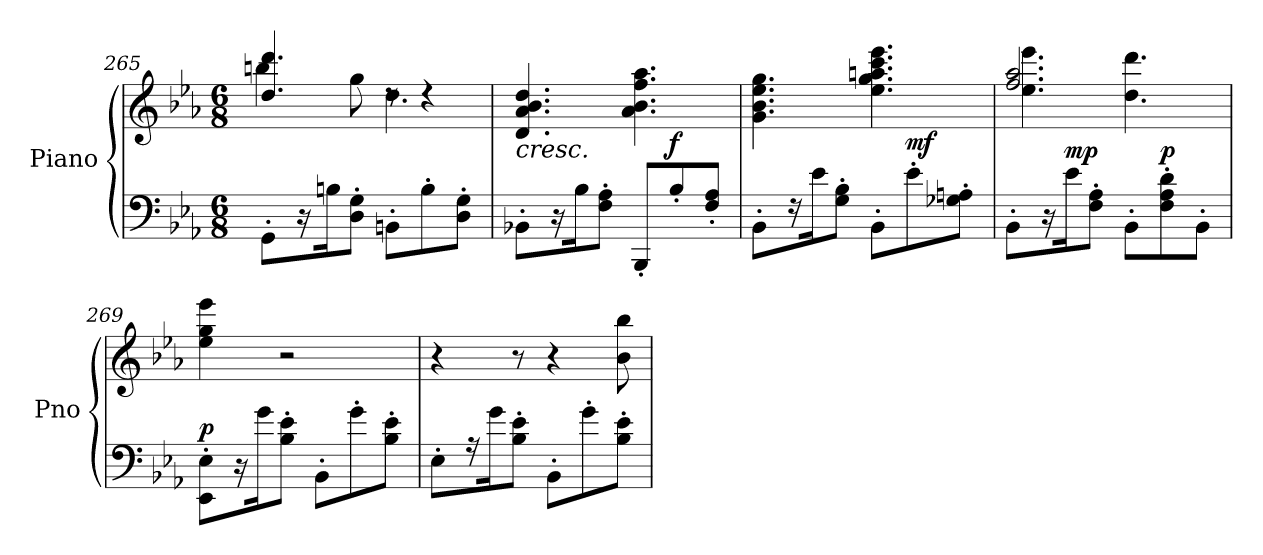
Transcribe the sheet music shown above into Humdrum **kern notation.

**kern	**kern	**dynam
*part1	*part1	*part1
*staff2	*staff1	*staff1/2
*I"Piano	*	*
*I'Pno	*	*
*clefF4	*clefG2	*
*k[b-e-a-]	*k[b-e-a-]	*
*M6/8	*M6/8	*
=265	=265	=265
*	*^	*
8GG'\L	4.dd/ 4.ddd/	4bbn\	.
16r	.	.	.
16Bn\K	.	.	.
8D\' 8G\'J	.	8gg\	.
8BBn'\L	8rdd	4.dd\	.
8B'\	4rdd	.	.
8D\' 8G\'J	.	.	.
*	*v	*v	*
=266	=266	=266
!	!	!LO:HP:b
8BB-X'\L	4.d/ 4.a-/ 4.b-/ 4.dd/	<
16r	.	.
16B-\K	.	.
8F\' 8A-\'J	.	.
8BBB-'/L	4.a-\ 4.b-\ 4.ff\ 4.aa-\	.
!	!	!LO:DY:a=2
8B-'/	.	f
8F/' 8A-/'J	.	.
=267	=267	=267
8BB-'\L	4.g\ 4.b-\ 4.ee-\ 4.gg\	.
16r	.	.
16e-\K	.	.
8G\' 8B-\'J	.	.
8BB-'\L	4.ee-\ 4.gg\ 4.aan\ 4.ccc\ 4.eee-\	[
!	!	!LO:DY:a=2
8e-'\	.	mf
8G-X\' 8An\'J	.	.
!!LO:LB:g=z
=268	=268	=268
*	*^	*
8BB-'\L	2.ff/ 2.aa-/	4.ee-\ 4.eee-\	.
16r	.	.	.
!	!	!	!LO:DY:a=2
16e-\K	.	.	mp
8F\' 8A-\'J	.	.	.
8BB-'\L	.	4.dd\ 4.ddd\	.
!	!	!	!LO:DY:a=2
8F\' 8A-\' 8d\'	.	.	p
8BB-'\J	.	.	.
*	*v	*v	*
=269	=269	=269
!	!	!LO:DY:a=2
8EE-\' 8E-\'L	4ee-\ 4gg\ 4eee-\	p
16r	.	.
16g\K	.	.
8B-\' 8e-\'J	2r	.
8BB-'\L	.	.
8g'\	.	.
8B-\' 8e-\'J	.	.
=270	=270	=270
8E-'\L	4r	.
16r	.	.
16g\K	.	.
8B-\' 8e-\'J	8r	.
8BB-'\L	4r	.
8g'\	.	.
8B-\' 8e-\'J	8b-\ 8bb-\	.
=	=	=
*-	*-	*-
